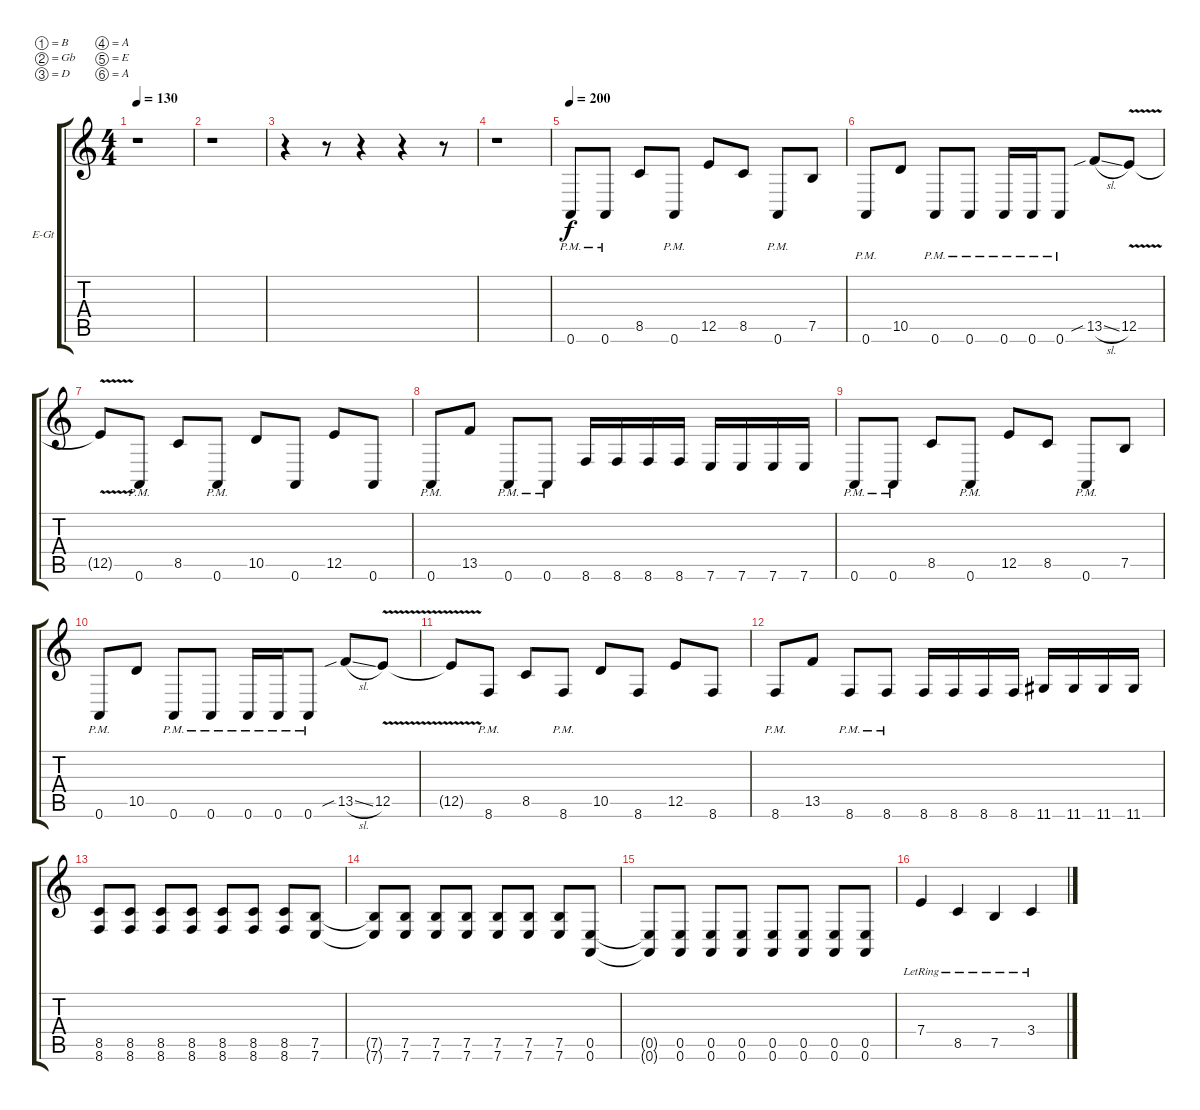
\bracketExtendMode groupsimilarinstruments
\firstSystemTrackNameOrientation horizontal
\otherSystemsTrackNameOrientation horizontal
\track ("Nevan Alahy" "E-Gt") {instrument distortionguitar}
\staff {score tabs}
\tuning (B3 Gb3 D3 A2 E2 A1)
\ts (4 4)
\tempo 130
\clef g2
\ks c
r.1{dy f} |
r.1 |
r.4 r.8 r.4 r.4 r.8 |
r.1 |
\tempo 200
0.6{pm}.8 0.6{pm}.8 8.5.8 0.6{pm}.8 12.5.8 8.5.8 0.6{pm}.8 7.5.8 |
0.6{pm}.8 10.5.8 0.6{pm}.8 0.6{pm}.8 0.6{pm}.16 0.6{pm}.16 0.6{pm}.8 13.5{sib sl}.8 12.5{v}.8 |
12.5{v t}.8 0.6{pm}.8 8.5.8 0.6{pm}.8 10.5.8 0.6.8 12.5.8 0.6.8 |
0.6{pm}.8 13.5.8 0.6{pm}.8 0.6{pm}.8 8.6.16 8.6.16 8.6.16 8.6.16 7.6.16 7.6.16 7.6.16 7.6.16 |
0.6{pm}.8 0.6{pm}.8 8.5.8 0.6{pm}.8 12.5.8 8.5.8 0.6{pm}.8 7.5.8 |
0.6{pm}.8 10.5.8 0.6{pm}.8 0.6{pm}.8 0.6{pm}.16 0.6{pm}.16 0.6{pm}.8 13.5{sib sl}.8 12.5{v}.8 |
12.5{v t}.8 8.6{pm}.8 8.5.8 8.6{pm}.8 10.5.8 8.6.8 12.5.8 8.6.8 |
8.6{pm}.8 13.5.8 8.6{pm}.8 8.6{pm}.8 8.6.16 8.6.16 8.6.16 8.6.16 11.6.16 11.6.16 11.6.16 11.6.16 |
(8.6 8.5).8 (8.6 8.5).8 (8.6 8.5).8 (8.6 8.5).8 (8.6 8.5).8 (8.6 8.5).8 (8.6 8.5).8 (7.6 7.5).8 |
(7.6{t} 7.5{t}).8 (7.6 7.5).8 (7.6 7.5).8 (7.6 7.5).8 (7.6 7.5).8 (7.6 7.5).8 (7.6 7.5).8 (0.6 0.5).8 |
(0.5{t} 0.6{t}).8 (0.5 0.6).8 (0.5 0.6).8 (0.5 0.6).8 (0.5 0.6).8 (0.5 0.6).8 (0.5 0.6).8 (0.5 0.6).8 |
7.4{lr}.4 8.5{lr}.4 7.5{lr}.4 3.4{lr}.4
